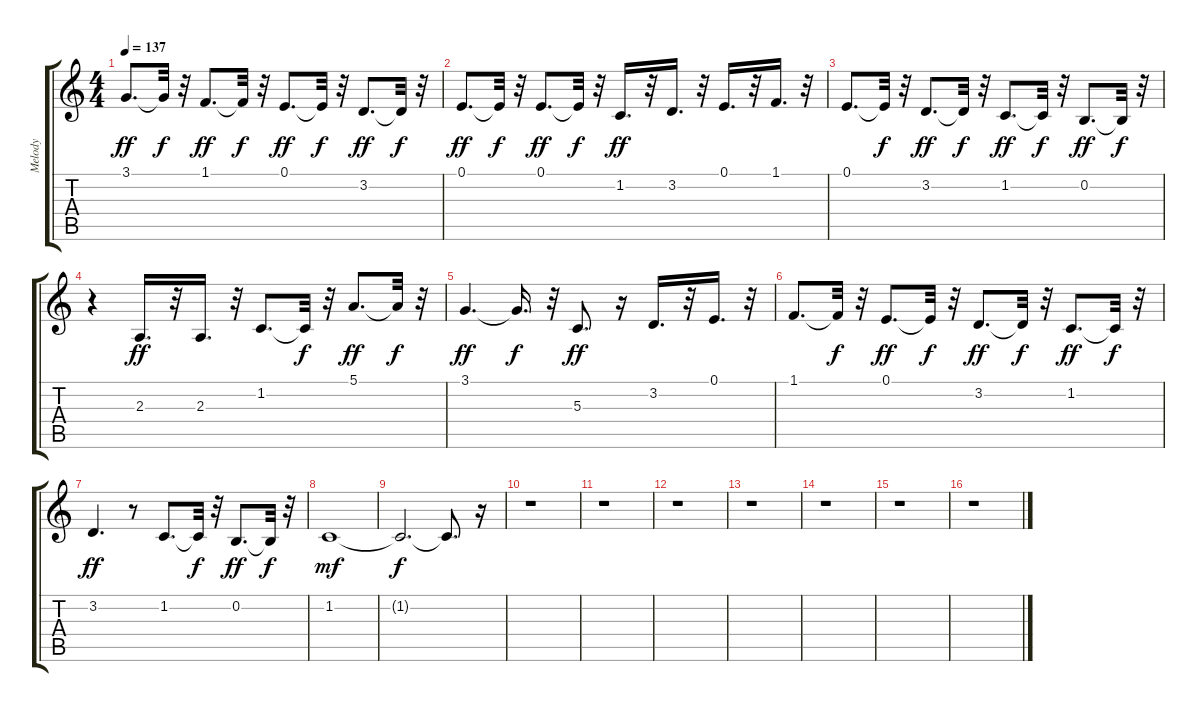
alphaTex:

\track ("Melody" "Melody") {instrument altosax}
\staff {score tabs}
\tuning (E4 B3 G3 D3 A2 E2) {hide}
\ts (4 4)
\tempo 137
\clef g2
\ks c
3.1.8{d dy ff} 3.1{t}.32{dy f} r.32 1.1.8{d dy ff} 1.1{t}.32{dy f} r.32 0.1.8{d dy ff} 0.1{t}.32{dy f} r.32 3.2.8{d dy ff} 3.2{t}.32{dy f} r.32 |
0.1.8{d dy ff} 0.1{t}.32{dy f} r.32 0.1.8{d dy ff} 0.1{t}.32{dy f} r.32 1.2.16{d dy ff} r.32 3.2.16{d} r.32 0.1.16{d} r.32 1.1.16{d} r.32 |
0.1.8{d} 0.1{t}.32{dy f} r.32 3.2.8{d dy ff} 3.2{t}.32{dy f} r.32 1.2.8{d dy ff} 1.2{t}.32{dy f} r.32 0.2.8{d dy ff} 0.2{t}.32{dy f} r.32 |
r.4 2.3.16{d dy ff} r.32 2.3.16{d} r.32 1.2.8{d} 1.2{t}.32{dy f} r.32 5.1.8{d dy ff} 5.1{t}.32{dy f} r.32 |
3.1.4{d dy ff} 3.1{t}.16{d dy f} r.32 5.3.8{d dy ff} r.16 3.2.16{d} r.32 0.1.16{d} r.32 |
1.1.8{d} 1.1{t}.32{dy f} r.32 0.1.8{d dy ff} 0.1{t}.32{dy f} r.32 3.2.8{d dy ff} 3.2{t}.32{dy f} r.32 1.2.8{d dy ff} 1.2{t}.32{dy f} r.32 |
3.2.4{d dy ff} r.8 1.2.8{d} 1.2{t}.32{dy f} r.32 0.2.8{d dy ff} 0.2{t}.32{dy f} r.32 |
1.2.1{dy mf} |
1.2{t}.2{d dy f} 1.2{t}.8{d} r.16 |
r.1 |
r.1 |
r.1 |
r.1 |
r.1 |
r.1 |
r.1
